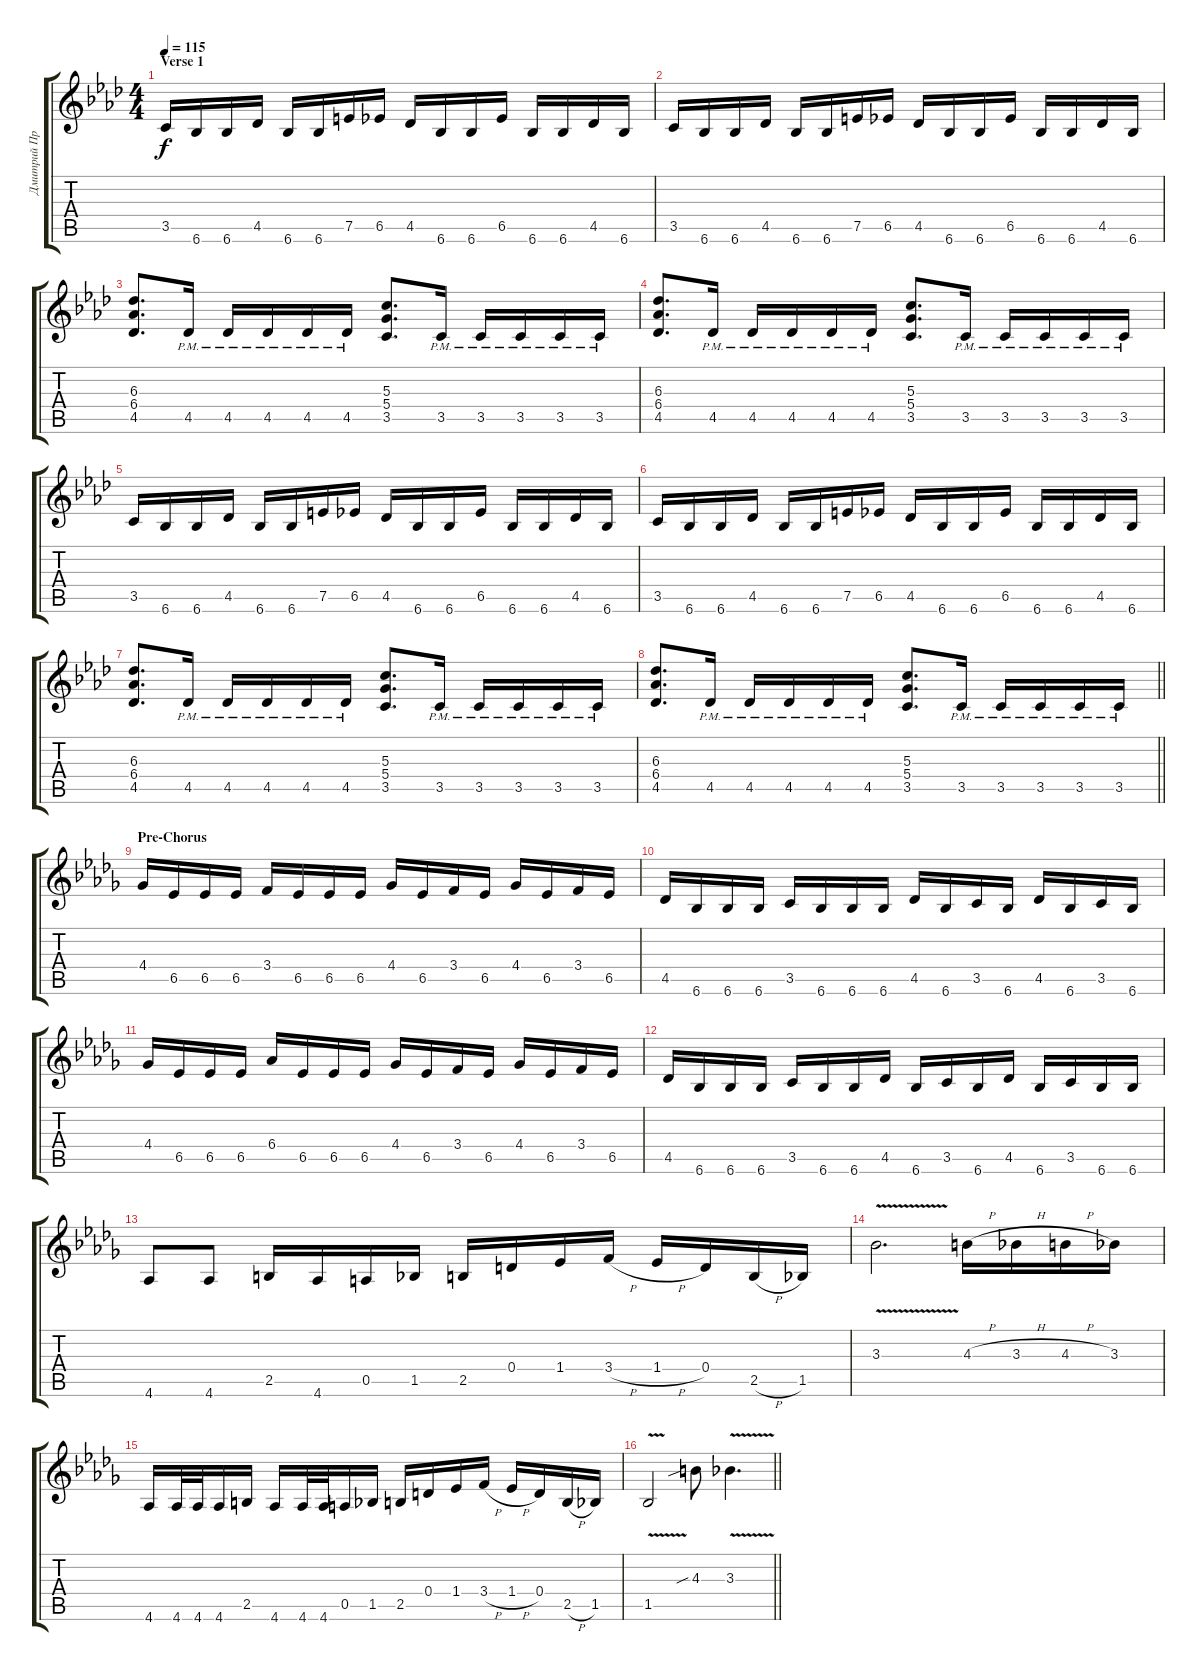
\track ("Дмитрий Процко" "Дмитрий Пр") {instrument distortionguitar}
\staff {score tabs}
\tuning (E4 B3 G3 D3 A2 E2) {hide}
\ts (4 4)
\section ("" "Verse 1")
\tempo 115
\clef g2
\ks ab
3.5.16{dy f} 6.6.16 6.6.16 4.5.16 6.6.16 6.6.16 7.5.16 6.5.16 4.5.16 6.6.16 6.6.16 6.5.16 6.6.16 6.6.16 4.5.16 6.6.16 |
3.5.16 6.6.16 6.6.16 4.5.16 6.6.16 6.6.16 7.5.16 6.5.16 4.5.16 6.6.16 6.6.16 6.5.16 6.6.16 6.6.16 4.5.16 6.6.16 |
(6.3 6.4 4.5).8{d} 4.5{pm}.16 4.5{pm}.16 4.5{pm}.16 4.5{pm}.16 4.5{pm}.16 (5.3 5.4 3.5).8{d} 3.5{pm}.16 3.5{pm}.16 3.5{pm}.16 3.5{pm}.16 3.5{pm}.16 |
(6.3 6.4 4.5).8{d} 4.5{pm}.16 4.5{pm}.16 4.5{pm}.16 4.5{pm}.16 4.5{pm}.16 (5.3 5.4 3.5).8{d} 3.5{pm}.16 3.5{pm}.16 3.5{pm}.16 3.5{pm}.16 3.5{pm}.16 |
3.5.16 6.6.16 6.6.16 4.5.16 6.6.16 6.6.16 7.5.16 6.5.16 4.5.16 6.6.16 6.6.16 6.5.16 6.6.16 6.6.16 4.5.16 6.6.16 |
3.5.16 6.6.16 6.6.16 4.5.16 6.6.16 6.6.16 7.5.16 6.5.16 4.5.16 6.6.16 6.6.16 6.5.16 6.6.16 6.6.16 4.5.16 6.6.16 |
(6.3 6.4 4.5).8{d} 4.5{pm}.16 4.5{pm}.16 4.5{pm}.16 4.5{pm}.16 4.5{pm}.16 (5.3 5.4 3.5).8{d} 3.5{pm}.16 3.5{pm}.16 3.5{pm}.16 3.5{pm}.16 3.5{pm}.16 |
\barLineRight lightlight
(6.3 6.4 4.5).8{d} 4.5{pm}.16 4.5{pm}.16 4.5{pm}.16 4.5{pm}.16 4.5{pm}.16 (5.3 5.4 3.5).8{d} 3.5{pm}.16 3.5{pm}.16 3.5{pm}.16 3.5{pm}.16 3.5{pm}.16 |
\section ("" "Pre-Chorus")
\ks db
4.4.16 6.5.16 6.5.16 6.5.16 3.4.16 6.5.16 6.5.16 6.5.16 4.4.16 6.5.16 3.4.16 6.5.16 4.4.16 6.5.16 3.4.16 6.5.16 |
4.5.16 6.6.16 6.6.16 6.6.16 3.5.16 6.6.16 6.6.16 6.6.16 4.5.16 6.6.16 3.5.16 6.6.16 4.5.16 6.6.16 3.5.16 6.6.16 |
4.4.16 6.5.16 6.5.16 6.5.16 6.4.16 6.5.16 6.5.16 6.5.16 4.4.16 6.5.16 3.4.16 6.5.16 4.4.16 6.5.16 3.4.16 6.5.16 |
4.5.16 6.6.16 6.6.16 6.6.16 3.5.16 6.6.16 6.6.16 4.5.16 6.6.16 3.5.16 6.6.16 4.5.16 6.6.16 3.5.16 6.6.16 6.6.16 |
4.6.8 4.6.8 2.5.16 4.6.16 0.5.16 1.5.16 2.5.16 0.4.16 1.4.16 3.4{h}.16 1.4{h}.16 0.4.16 2.5{h}.16 1.5.16 |
3.3{v}.2{d} 4.3{h}.16 3.3{h}.16 4.3{h}.16 3.3.16 |
4.6.16 4.6.32 4.6.32 4.6.16 2.5.16 4.6.16 4.6.32 4.6.32 0.5.16 1.5.16 2.5.16 0.4.16 1.4.16 3.4{h}.16 1.4{h}.16 0.4.16 2.5{h}.16 1.5.16 |
\barLineRight lightlight
1.5{v}.2 4.3{sib}.8 3.3{v}.4{d}
